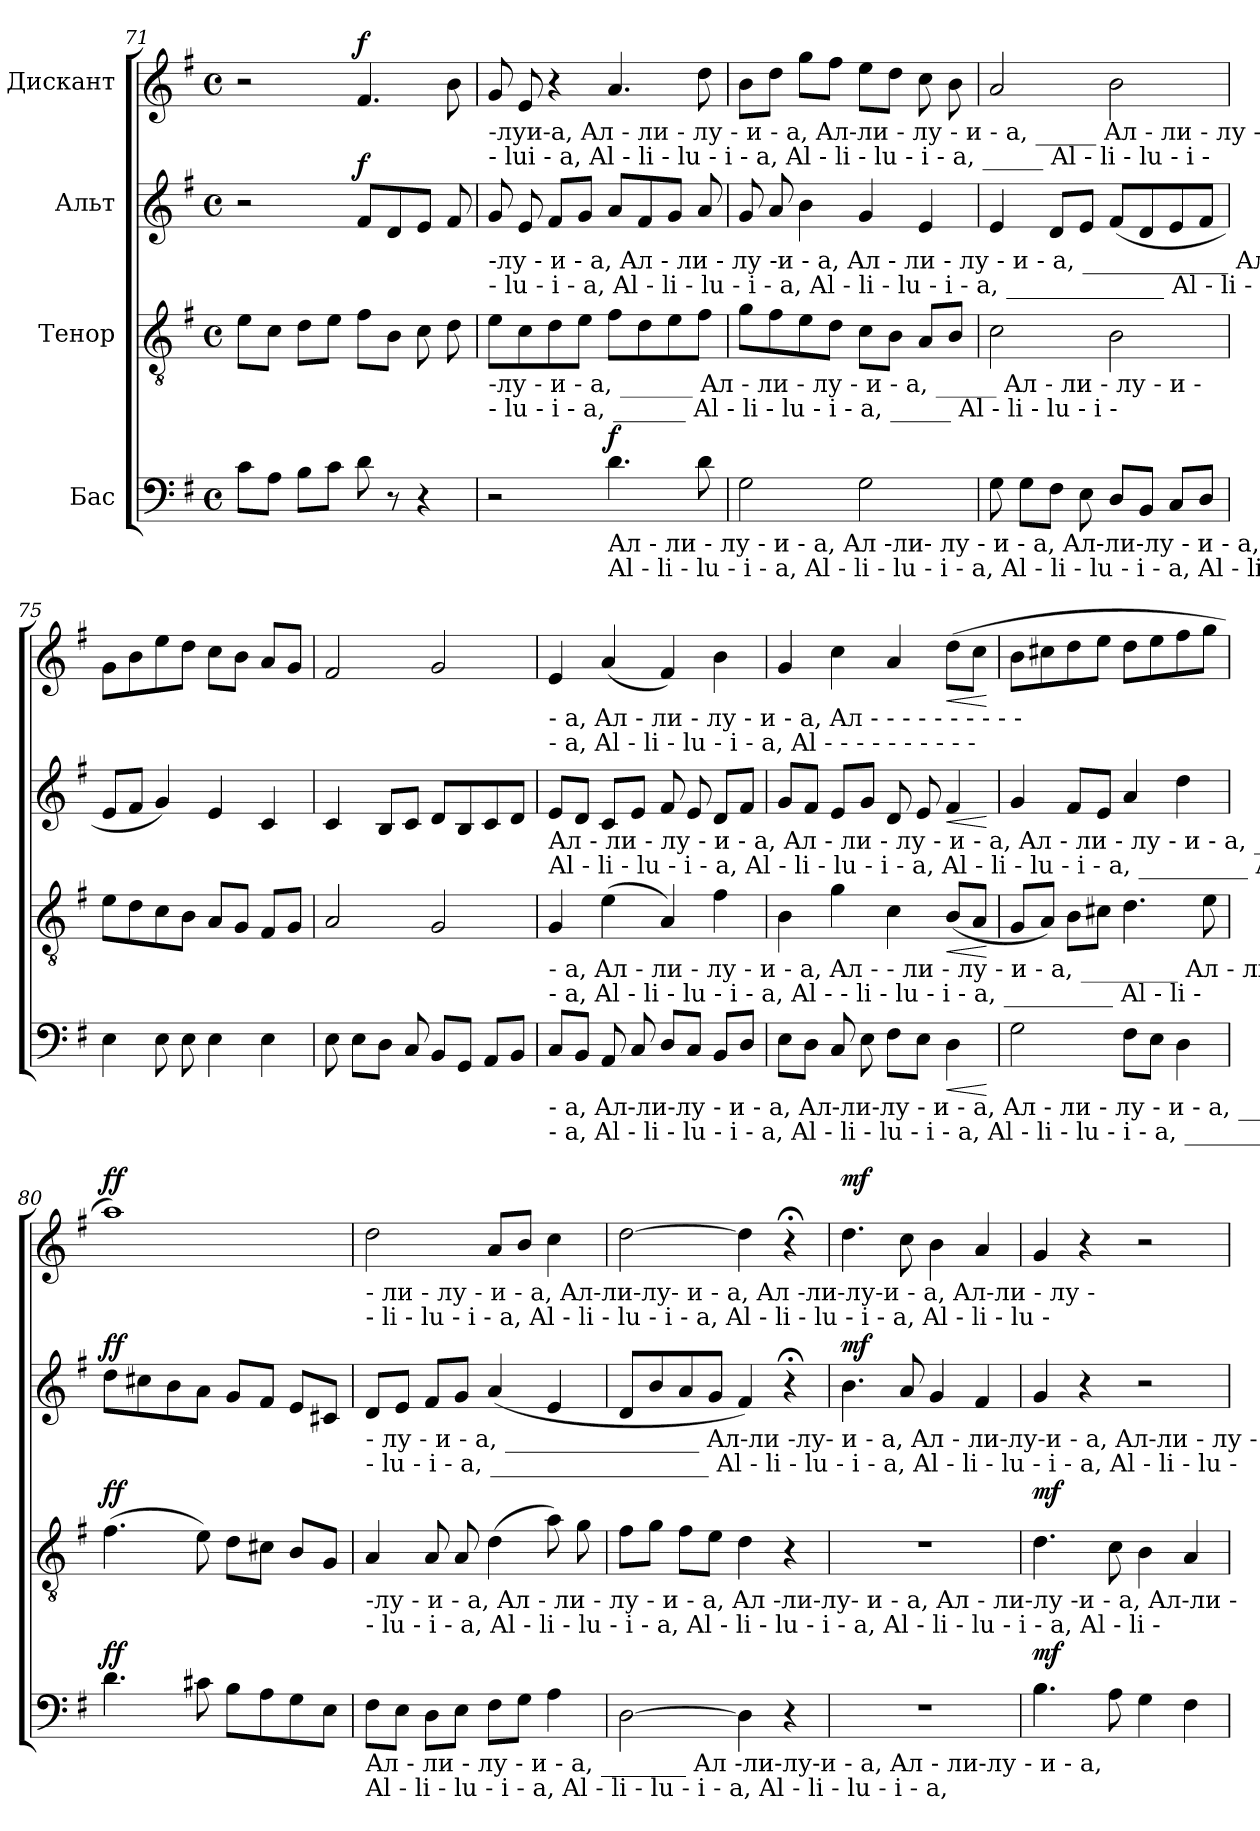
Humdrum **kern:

**kern	**dynam	**kern	**dynam	**kern	**dynam	**kern	**dynam
*part4	*part4	*part3	*part3	*part2	*part2	*part1	*part1
*staff4	*staff4	*staff3	*staff3	*staff2	*staff2	*staff1	*staff1
*I"Бас	*	*I"Тенор	*	*I"Альт	*	*I"Дискант	*
*clefF4	*	*clefGv2	*	*clefG2	*	*clefG2	*
*k[f#]	*	*k[f#]	*	*k[f#]	*	*k[f#]	*
*M4/4	*	*M4/4	*	*M4/4	*	*M4/4	*
*met(c)	*	*met(c)	*	*met(c)	*	*met(c)	*
=71	=71	=71	=71	=71	=71	=71	=71
8c\L	.	8e\L	.	2r	.	2r	.
8A\J	.	8c\J	.	.	.	.	.
8B\L	.	8d\L	.	.	.	.	.
8c\J	.	8e\J	.	.	.	.	.
!	!	!	!	!	!LO:DY:a	!	!LO:DY:a
8d\	.	8f#\L	.	8f#/L	f	4.f#/	f
8r	.	8B\J	.	8d/	.	.	.
4r	.	8c\	.	8e/J	.	.	.
.	.	8d\	.	8f#/	.	8b\	.
!!LO:LB:g=z
=72	=72	=72	=72	=72	=72	=72	=72
!	!	!	!	!	!	!LO:TX:b:t=-луи-а,         Aл  -   ли  - лу   -   и  -   а,   Aл-ли - лу     -     и        -        а, _____  Aл - ли   -  лу       -       и        -	!
!	!	!	!	!	!	!LO:TX:b:t=- lui - a,           Al   -    li    -  lu    -    i   -   a,    Al - li  -  lu       -      i         -          a, _____    Al -   li    -   lu         -        i          -	!
!	!	!	!	!LO:TX:b:t=-лу - и - а,     Aл  -  ли  - лу -и - а,     Aл - ли   -  лу  -  и  -  а, ____________      Aл - ли   -  лу -   и   -    а, ______	!	!	!
!	!	!	!	!LO:TX:b:t=- lu  - i  - a,       Al   -   li   -  lu  - i  - a,       Al  -  li    -   lu    -   i   -  a, _____________        Al  -  li    -   lu  -    i    -    a, _______	!	!	!
!	!	!LO:TX:b:t=-лу       -        и         -       а, ______   Aл -  ли  -  лу      -      и        -       а, _____  Aл - ли  -  лу       -        и      -	!	!	!	!	!
!	!	!LO:TX:b:t=- lu        -          i          -         a, ______     Al  -   li    -   lu       -       i          -        a, _____    Al  -  li    -   lu        -          i       -	!	!	!	!	!
2r	.	8e\L	.	8g/	.	8g/	.
.	.	8c\	.	8e/	.	8e/	.
.	.	8d\	.	8f#/L	.	4r	.
.	.	8e\J	.	8g/J	.	.	.
!LO:TX:b:t=Aл   -  ли - лу       -        и        -       а,  Aл -ли- лу - и  -   а,    Aл-ли-лу - и   -    а, Aл  - ли- лу  -  и   -	!	!	!	!	!	!	!
!LO:TX:b:t=Al    -   li   - lu         -          i         -        a,   Al  - li  - lu  -  i   -    a,     Al - li - lu  -  i   -     a,  Al   -  li  -  lu  -   i    -	!	!	!	!	!	!	!
!	!LO:DY:a	!	!	!	!	!	!
4.d\	f	8f#\L	.	8a/L	.	4.a/	.
.	.	8d\	.	8f#/	.	.	.
.	.	8e\	.	8g/J	.	.	.
8d\	.	8f#\J	.	8a/	.	8dd\	.
=73	=73	=73	=73	=73	=73	=73	=73
2G\	.	8g\L	.	8g/	.	8b\L	.
.	.	8f#\	.	8a/	.	8dd\J	.
.	.	8e\	.	4b\	.	8gg\L	.
.	.	8d\J	.	.	.	8ff#\J	.
2G\	.	8c\L	.	4g/	.	8ee\L	.
.	.	8B\J	.	.	.	8dd\J	.
.	.	8A/L	.	4e/	.	8cc\	.
.	.	8B/J	.	.	.	8b\	.
=74	=74	=74	=74	=74	=74	=74	=74
8G\	.	2c\	.	4e/	.	2a/	.
8G\L	.	.	.	.	.	.	.
8F#\J	.	.	.	8d/L	.	.	.
8E\	.	.	.	8e/J	.	.	.
8D/L	.	2B\	.	(8f#/L	.	2b\	.
8BB/J	.	.	.	8d/	.	.	.
8C/L	.	.	.	8e/	.	.	.
8D/J	.	.	.	8f#/J	.	.	.
=75	=75	=75	=75	=75	=75	=75	=75
4E\	.	8e\L	.	8e/L	.	8g\L	.
.	.	8d\	.	8f#/J	.	8b\	.
8E\	.	8c\	.	4g/)	.	8ee\	.
8E\	.	8B\J	.	.	.	8dd\J	.
4E\	.	8A/L	.	4e/	.	8cc\L	.
.	.	8G/J	.	.	.	8b\J	.
4E\	.	8F#/L	.	4c/	.	8a/L	.
.	.	8G/J	.	.	.	8g/J	.
=76	=76	=76	=76	=76	=76	=76	=76
8E\	.	2A/	.	4c/	.	2f#/	.
8E\L	.	.	.	.	.	.	.
8D\J	.	.	.	8B/L	.	.	.
8C/	.	.	.	8c/J	.	.	.
8BB/L	.	2G/	.	8d/L	.	2g/	.
8GG/J	.	.	.	8B/	.	.	.
8AA/L	.	.	.	8c/	.	.	.
8BB/J	.	.	.	8d/J	.	.	.
!!LO:LB:g=z
=77	=77	=77	=77	=77	=77	=77	=77
!	!	!	!	!	!	!LO:TX:b:t=- a,       Aл        -       ли    -   лу   -   и      -   а,      Aл         -         -         -         -         -         -         -         -         -         -	!
!	!	!	!	!	!	!LO:TX:b:t=-  a,        Al         -         li      -    lu    -    i       -   a,         Al          -          -          -          -           -          -          -          -          -          -	!
!	!	!	!	!LO:TX:b:t=Aл   -  ли  -  лу - и - а,         Aл   -  ли   -  лу - и - а,        Aл   -   ли    -  лу  -   и    -     а, ________   Aл  -   ли    -	!	!	!
!	!	!	!	!LO:TX:b:t=Al    -   li    -   lu  -  i  - a,           Al    -   li    -    lu  - i  -  a,         Al    -     li     -   lu   -    i      -     a, _________    Al   -    li      -	!	!	!
!	!	!LO:TX:b:t=- a,     Aл        -        ли    -   лу   -   и    -    а,        Aл     -        -    ли   -   лу     -     и  -  а, ________  Aл    -   ли   -	!	!	!	!	!
!	!	!LO:TX:b:t=- a,      Al          -          li      -   lu    -    i      -    a,          Al      -         -      li    -    lu       -      i   -  a, _________   Al     -     li    -	!	!	!	!	!
!LO:TX:b:t=- а,     Aл-ли-лу   -   и     -    а,       Aл-ли-лу   -   и     -    а,                    Aл  -  ли    -    лу      -      и - a, _________	!	!	!	!	!	!	!
!LO:TX:b:t=- a,      Al - li  - lu   -    i       -    a,         Al - li - lu    -    i      -     a,                      Al    -   li      -     lu       -       i  -  a, __________	!	!	!	!	!	!	!
8C/L	.	4G/	.	8e/L	.	4e/	.
8BB/J	.	.	.	8d/J	.	.	.
8AA/	.	(4e\	.	8c/L	.	(4a/	.
8C/	.	.	.	8e/J	.	.	.
8D/L	.	4A/)	.	8f#/	.	4f#/)	.
8C/J	.	.	.	8e/	.	.	.
8BB/L	.	4f#\	.	8d/L	.	4b\	.
8D/J	.	.	.	8f#/J	.	.	.
=78	=78	=78	=78	=78	=78	=78	=78
8E\L	.	4B\	.	8g/L	.	4g/	.
8D\J	.	.	.	8f#/J	.	.	.
8C/	.	4g\	.	8e/L	.	4cc\	.
8E\	.	.	.	8g/J	.	.	.
8F#\L	.	4c\	.	8d/	.	4a/	.
8E\J	.	.	.	8e/	.	.	.
!	!LO:HP:b	!	!LO:HP:b	!	!LO:HP:b	!	!LO:HP:b
4D\	<	(8B/L	<	4f#/	<	(8dd\L	<
.	.	8A/J	.	.	.	8cc\J	.
.	[	.	[	.	[	.	[
=79	=79	=79	=79	=79	=79	=79	=79
2G\	.	8G/L	.	4g/	.	8b\L	.
.	.	8A/J)	.	.	.	8cc#X\	.
.	.	8B\L	.	8f#/L	.	8dd\	.
.	.	8c#X\J	.	8e/J	.	8ee\J	.
8F#\L	.	4.d\	.	4a/	.	8dd\L	.
8E\J	.	.	.	.	.	8ee\	.
4D\	.	.	.	4dd\	.	8ff#\	.
.	.	8e\	.	.	.	8gg\J	.
=80	=80	=80	=80	=80	=80	=80	=80
!	!LO:DY:a	!	!LO:DY:a	!	!LO:DY:a	!	!LO:DY:a
4.d\	ff	(4.f#\	ff	8dd\L	ff	1aa)	ff
.	.	.	.	8cc#X\	.	.	.
.	.	.	.	8b\	.	.	.
8c#X\	.	8e\)	.	8a\J	.	.	.
8B\L	.	8d\L	.	8g/L	.	.	.
8A\	.	8c#X\J	.	8f#/J	.	.	.
8G\	.	8B/L	.	8e/L	.	.	.
8E\J	.	8G/J	.	8c#X/J	.	.	.
!!LO:PB:g=z
=81	=81	=81	=81	=81	=81	=81	=81
!	!	!	!	!	!	!LO:TX:b:t=- ли       -      лу -  и    -   а,                         Aл-ли-лу- и  -  а,                   Aл -ли-лу-и -  а,        Aл-ли  - лу  -	!
!	!	!	!	!	!	!LO:TX:b:t=-  li         -       lu  -   i     -    a,                            Al - li - lu -  i   -  a,                      Al - li - lu - i  -  a,          Al - li    -  lu  -	!
!	!	!	!	!LO:TX:b:t=- лу - и    -    а, ________________          Aл-ли -лу- и  -  а,                  Aл - ли-лу-и  - а,        Aл-ли - лу      -	!	!	!
!	!	!	!	!LO:TX:b:t=-  lu  - i      -    a, __________________           Al - li  - lu -  i   -  a,                     Al  -  li - lu - i  -  a,         Al - li   -  lu       -	!	!	!
!	!	!LO:TX:b:t=-лу  - и - а,  Aл   -   ли - лу - и  -  а,                                  Aл -ли-лу- и  - а,                  Aл - ли-лу -и  -  а,     Aл-ли -	!	!	!	!	!
!	!	!LO:TX:b:t=- lu   - i  -  a,  Al     -    li  -  lu  -  i   -  a,                                       Al  - li - lu - i  -  a,                     Al  -  li  - lu - i   -  a,       Al - li  -	!	!	!	!	!
!LO:TX:b:t=Aл -  ли   -   лу  - и   -    а, _______                                  Aл -ли-лу-и  - а,                   Aл - ли-лу - и -  а,	!	!	!	!	!	!	!
!LO:TX:b:t=Al   -   li    -    lu   -  i    -     a,                                                       Al - li - lu - i  -  a,                      Al  -  li  - lu - i   -  a,	!	!	!	!	!	!	!
8F#\L	.	4A/	.	8d/L	.	2dd\	.
8E\J	.	.	.	8e/J	.	.	.
8D\L	.	8A/	.	8f#/L	.	.	.
8E\J	.	8A/	.	8g/J	.	.	.
8F#\L	.	(4d\	.	(4a/	.	8a/L	.
8G\J	.	.	.	.	.	8b/J	.
4A\	.	8a\)	.	4e/	.	4cc\	.
.	.	8g\	.	.	.	.	.
=82	=82	=82	=82	=82	=82	=82	=82
[2D\	.	8f#\L	.	8d/L	.	[2dd\	.
.	.	8g\J	.	8b/	.	.	.
.	.	8f#\L	.	8a/	.	.	.
.	.	8e\J	.	8g/J	.	.	.
4D\]	.	4d\	.	4f#/)	.	4dd\]	.
4r	.	4r	.	4r;<	.	4r;<	.
=83	=83	=83	=83	=83	=83	=83	=83
!	!	!	!	!	!LO:DY:a	!	!LO:DY:a
1r	.	1r	.	4.b\	mf	4.dd\	mf
.	.	.	.	8a/	.	8cc\	.
.	.	.	.	4g/	.	4b\	.
.	.	.	.	4f#/	.	4a/	.
=84	=84	=84	=84	=84	=84	=84	=84
!	!LO:DY:a	!	!LO:DY:a	!	!	!	!
4.B\	mf	4.d\	mf	4g/	.	4g/	.
.	.	.	.	4r	.	4r	.
8A\	.	8c\	.	.	.	.	.
4G\	.	4B\	.	2r	.	2r	.
4F#\	.	4A/	.	.	.	.	.
=	=	=	=	=	=	=	=
*-	*-	*-	*-	*-	*-	*-	*-
